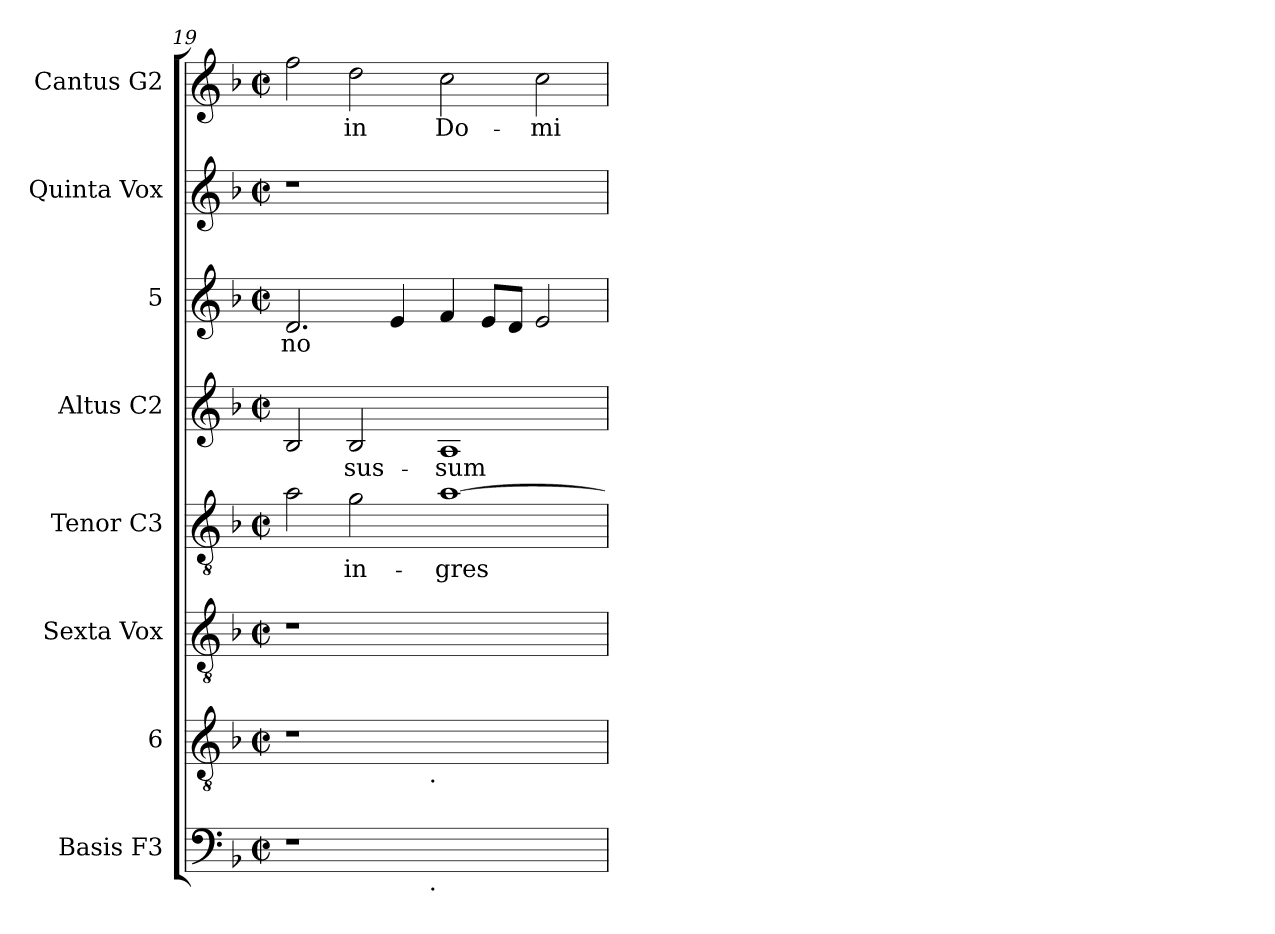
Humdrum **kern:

**kern	**kern	**kern	**kern	**text	**kern	**text	**kern	**text	**kern	**kern	**text
*part8	*part7	*part6	*part5	*part5	*part4	*part4	*part3	*part3	*part2	*part1	*part1
*staff8	*staff7	*staff6	*staff5	*staff5	*staff4	*staff4	*staff3	*staff3	*staff2	*staff1	*staff1
*I"Basis  F3	*I"6	*I"Sexta  Vox	*I"Tenor  C3	*	*I"Altus  C2	*	*I"5	*	*I"Quinta  Vox	*I"Cantus  G2	*
*I'B	*	*	*I'T	*	*I'A	*	*	*	*	*I'C	*
*clefF4	*clefGv2	*clefGv2	*clefGv2	*	*clefG2	*	*clefG2	*	*clefG2	*clefG2	*
*k[b-]	*k[b-]	*k[b-]	*k[b-]	*	*k[b-]	*	*k[b-]	*	*k[b-]	*k[b-]	*
*F:	*F:	*F:	*F:	*	*F:	*	*F:	*	*F:	*F:	*
*M2/2	*M2/2	*M2/2	*M2/2	*	*M2/2	*	*M2/2	*	*M2/2	*M2/2	*
*met(c|)	*met(c|)	*met(c|)	*met(c|)	*	*met(c|)	*	*met(c|)	*	*met(c|)	*met(c|)	*
=19	=19	=19	=19	=19	=19	=19	=19	=19	=19	=19	=19
!	!	!	!	!LO:LY:b:cj	!	!LO:LY:b:cj	!	!LO:LY:b:cj	!	!	!LO:LY:b:cj
*^	*^	*	*	*	*	*	*	*	*	*	*
1r	2ryy	1r	2ryy	1r	2a\	.	2B-/	--	2.d/	-no	1r	2ff\	.
!	!	!	!	!	!	!LO:LY:b:cj	!	!LO:LY:b:cj	!	!	!	!	!LO:LY:b:cj
.	4...ryy	.	4...ryy	.	2g\	in-	2B-/	-sus-	.	.	.	2dd\	in
!	!	!	!	!	!	!	!	!	!	!LO:LY:b:cj	!	!	!
.	.	.	.	.	.	.	.	.	4e/	.	.	.	.
!	!	!	!LO:TX:b:t=.	!	!	!	!	!	!	!	!	!	!
!	!LO:TX:b:t=.	!	!	!	!	!	!	!	!	!	!	!	!
.	1ryy	.	1ryy	.	.	.	.	.	.	.	.	.	.
!	!	!	!	!	!	!LO:LY:b:cj	!	!LO:LY:b:cj	!	!LO:LY:b:cj	!	!	!LO:LY:b:cj
1ryy	.	1ryy	.	1ryy	[>1a	-gres-	1A	-sum	4f/	.	1ryy	2cc\	Do-
!	!	!	!	!	!	!	!	!	!	!LO:LY:b:cj	!	!	!
.	.	.	.	.	.	.	.	.	8e/L	.	.	.	.
!	!	!	!	!	!	!	!	!	!	!LO:LY:b:cj	!	!	!
.	.	.	.	.	.	.	.	.	8d/J	.	.	.	.
!	!	!	!	!	!	!	!	!	!	!LO:LY:b:cj	!	!	!LO:LY:b:cj
.	.	.	.	.	.	.	.	.	2e/	.	.	2cc\	-mi-
.	32ryy	.	32ryy	.	.	.	.	.	.	.	.	.	.
*v	*v	*	*	*	*	*	*	*	*	*	*	*	*
*	*v	*v	*	*	*	*	*	*	*	*	*	*
=	=	=	=	=	=	=	=	=	=	=	=
*-	*-	*-	*-	*-	*-	*-	*-	*-	*-	*-	*-
